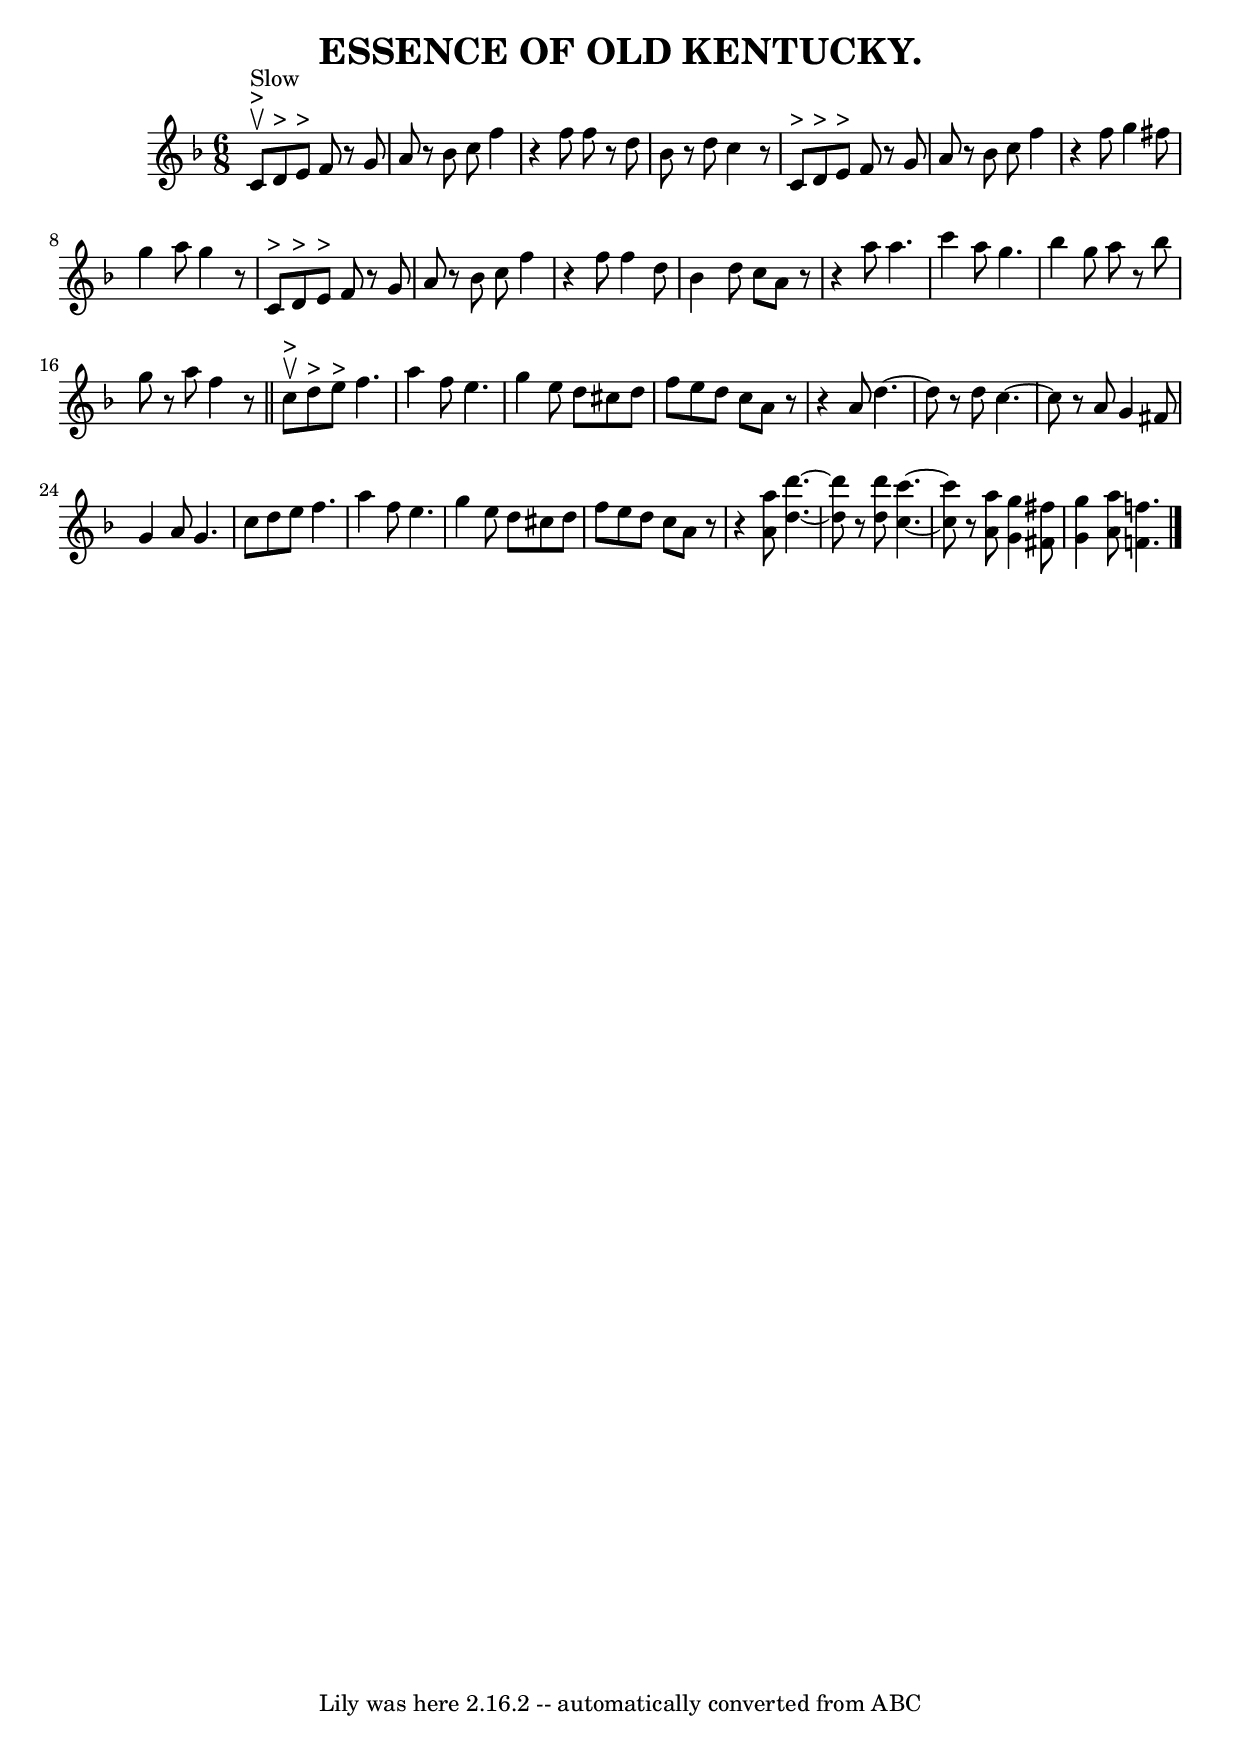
\version "2.16.2"
\include "Mammoth.ily"
\header {
  %% book = "Coles pg. 24.4"
  crossRefNumber = "20"
  footnotes = ""
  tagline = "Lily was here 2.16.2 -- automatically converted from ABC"
  title = "ESSENCE OF OLD KENTUCKY."

}
voicedefault =  {


  \time 6/8 
  \key f \major c'8^">"^"Slow"^\upbow d'8^">" e'8^">" 
  |
  f'8    r8 g'8 a'8    r8 bes'8  |
  c''8 f''4    r4   
  f''8  |
  f''8    r8 d''8 bes'8    r8 d''8  |
  c''4    r8     
  c'8^">" d'8^">" e'8^">" |
  f'8    r8 g'8 a'8    r8 bes'8  
  |
  c''8 f''4    r4 f''8  |
  g''4 fis''8 g''4 a''8 
  |
  g''4    r8 c'8^">" d'8^">" e'8^">" |
  f'8    
  r8 g'8 a'8    r8 bes'8  |
  c''8 f''4    r4 f''8  |
  
  f''4 d''8 bes'4 d''8  |
  c''8 a'8    r8   r4 a''8  |
  
  a''4. c'''4 a''8  |
  g''4. bes''4 g''8  |
  a''8 
  r8 bes''8 g''8    r8 a''8  |
  f''4    r8 \bar "||" c''8 
  ^">"^\upbow d''8^">" e''8^">" |
  f''4. a''4 f''8  |
  
  e''4. g''4 e''8  |
  d''8 cis''8 d''8 f''8 e''8    
  d''8  |
  c''8 a'8    r8   r4 a'8  |
  d''4.   ~ d''8    r8 
  d''8  |
  c''4.   ~ c''8    r8 a'8  |
  g'4 fis'8    
  g'4 a'8  |
  g'4. c''8 d''8 e''8  |
  f''4. a''4   
  f''8  |
  e''4. g''4 e''8  |
  d''8 cis''8 d''8    
  f''8 e''8 d''8  |
  c''8 a'8    r8   r4 << a''8 a'8   >> 
  |
  << d''4.   ~ d'''4.   ~   >> << d'''8 d''8   >>   r8 <<   
    d''8 d'''8   >> |
  << c''4.   ~ c'''4.   ~   >> << c''8    
				  c'''8   >> r8 << a'8 a''8   >> |
  << g''4 g'4   >> << fis'8   
		      fis''8   >> << g''4 g'4   >> << a''8 a'8   >> |
  << f''!4.   
     f'!4.   >> \bar "|."   

}

\score{
  <<

    \context Staff="default"
    {
      \voicedefault 
      
    }

  >>
  \layout {
    
  }
  \midi {
  }

}
